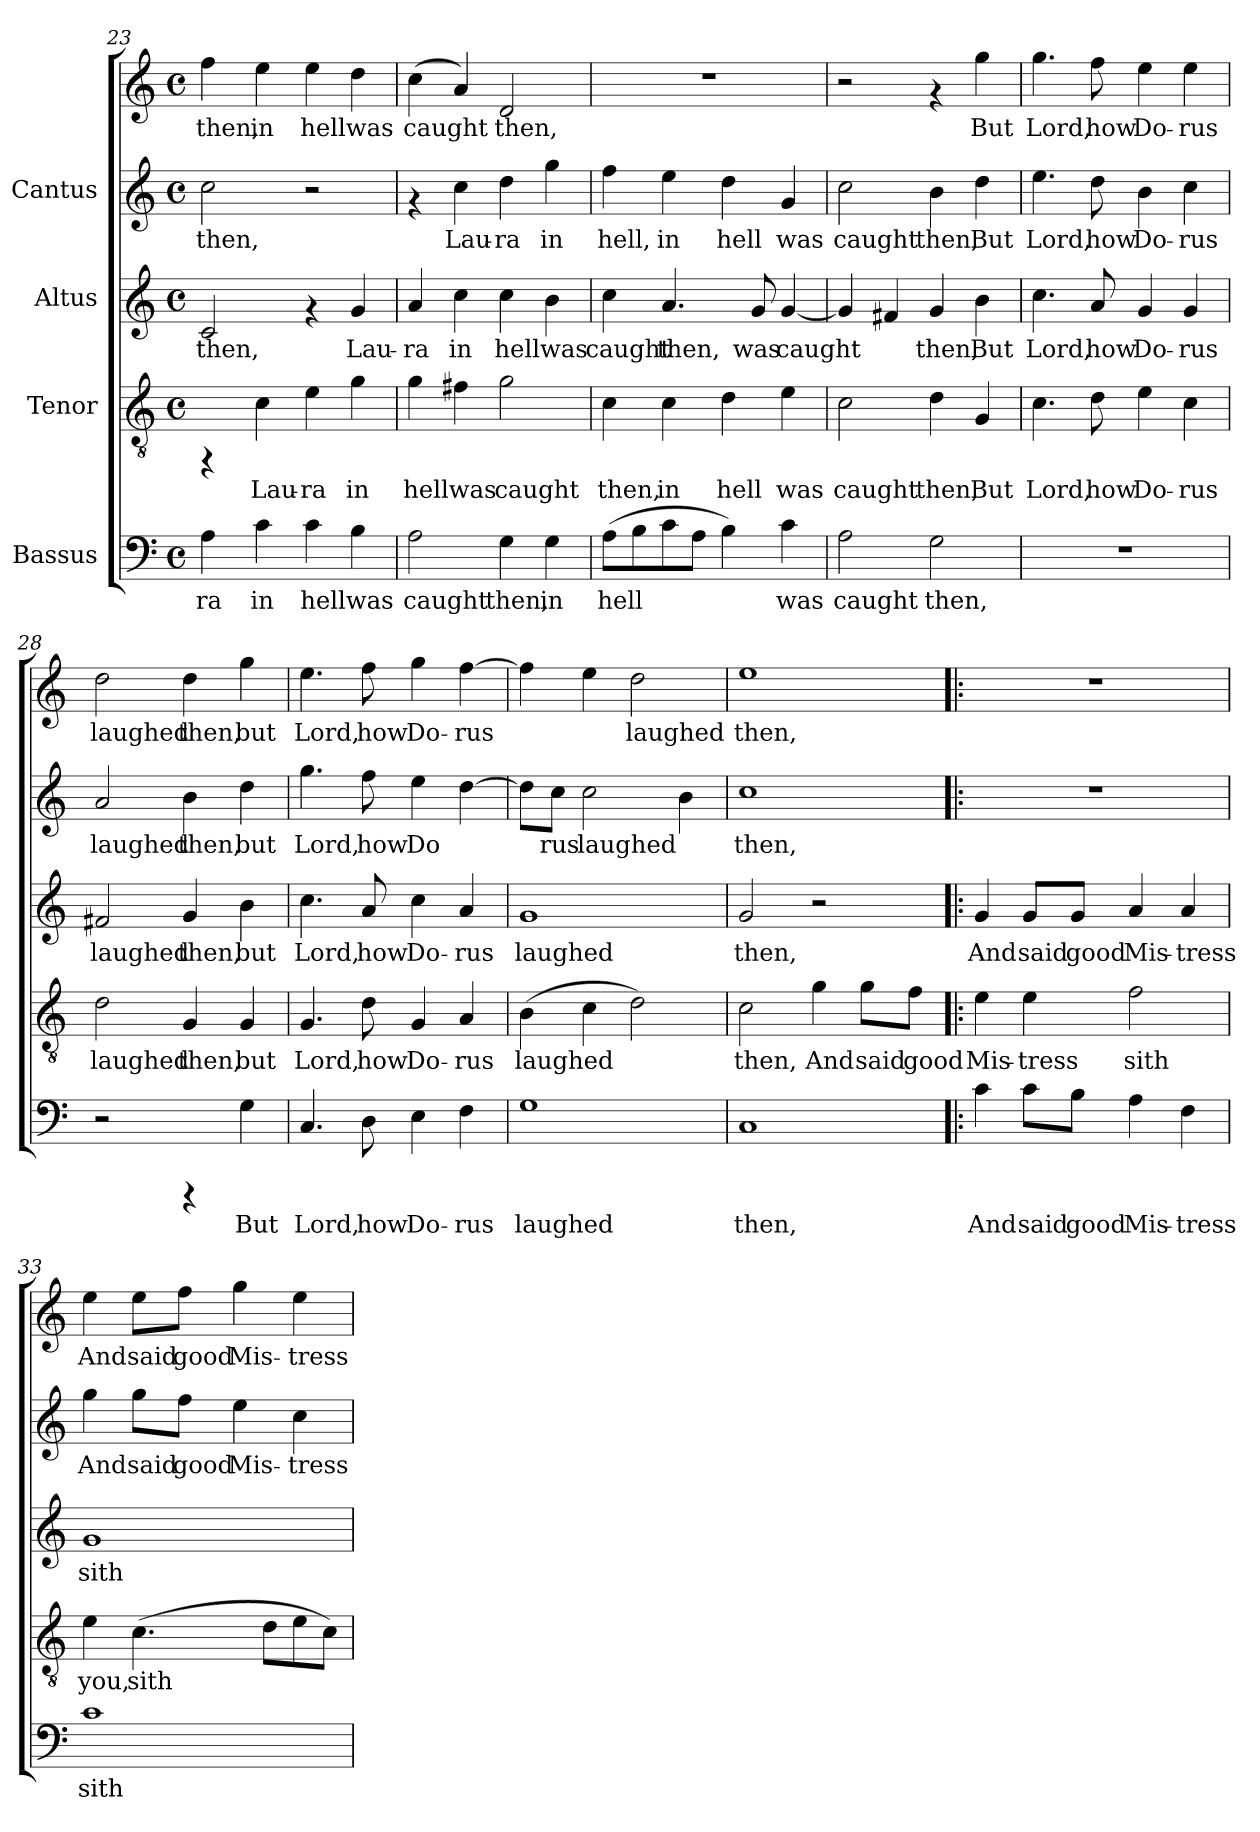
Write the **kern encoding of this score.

**kern	**text	**kern	**text	**kern	**text	**kern	**text	**kern	**text
*part4	*part4	*part3	*part3	*part2	*part2	*part1	*part1	*part1	*part1
*staff5	*staff5	*staff4	*staff4	*staff3	*staff3	*staff2	*staff2	*staff1	*staff1
*I"Bassus	*	*I"Tenor	*	*I"Altus	*	*I"Cantus	*	*	*
*clefF4	*	*clefGv2	*	*clefG2	*	*clefG2	*	*clefG2	*
*M4/4	*	*M4/4	*	*M4/4	*	*M4/4	*	*M4/4	*
*met(c)	*	*met(c)	*	*met(c)	*	*met(c)	*	*met(c)	*
=23	=23	=23	=23	=23	=23	=23	=23	=23	=23
!	!LO:LY:b:cj	!	!	!	!LO:LY:b:cj	!	!LO:LY:b:cj	!	!LO:LY:b
4A\	-ra	4rFF	.	2c/	then,	2cc\	then,	4ff\	then,
!	!LO:LY:b:cj	!	!LO:LY:b:cj	!	!	!	!	!	!LO:LY:b
4c\	in	4c\	Lau-	.	.	.	.	4ee\	in
!	!LO:LY:b:cj	!	!LO:LY:b:cj	!	!	!	!	!	!LO:LY:b
4c\	hell	4e\	-ra	4rf	.	2r	.	4ee\	hell
!	!LO:LY:b:cj	!	!LO:LY:b:cj	!	!LO:LY:b:cj	!	!	!	!LO:LY:b
4B\	was	4g\	in	4g/	Lau-	.	.	4dd\	was
=24	=24	=24	=24	=24	=24	=24	=24	=24	=24
!	!LO:LY:b:cj	!	!LO:LY:b:cj	!	!LO:LY:b:cj	!	!	!	!LO:LY:b
2A\	caught	4g\	hell	4a/	-ra	4rf	.	(>4cc\	caught
!	!	!	!LO:LY:b:cj	!	!LO:LY:b:cj	!	!LO:LY:b:cj	!	!LO:LY:b
.	.	4f#X\	was	4cc\	in	4cc\	Lau-	4a/)	.
!	!LO:LY:b:cj	!	!LO:LY:b:cj	!	!LO:LY:b:cj	!	!LO:LY:b:cj	!	!LO:LY:b
4G\	then,	2g\	caught	4cc\	hell	4dd\	-ra	2d/	then,
!	!LO:LY:b:cj	!	!	!	!LO:LY:b:cj	!	!LO:LY:b:cj	!	!
4G\	in	.	.	4b\	was	4gg\	in	.	.
!!LO:LB:g=z
=25	=25	=25	=25	=25	=25	=25	=25	=25	=25
!	!LO:LY:b:cj	!	!LO:LY:b:cj	!	!LO:LY:b:cj	!	!LO:LY:b:cj	!	!
(>8A\L	hell	4c\	then,	4cc\	caught	4ff\	hell,	1r	.
!	!LO:LY:b:cj	!	!	!	!	!	!	!	!
8B\	.	.	.	.	.	.	.	.	.
!	!LO:LY:b:cj	!	!LO:LY:b:cj	!	!LO:LY:b:cj	!	!LO:LY:b:cj	!	!
8c\	.	4c\	in	4.a/	then,	4ee\	in	.	.
!	!LO:LY:b:cj	!	!	!	!	!	!	!	!
8A\J	.	.	.	.	.	.	.	.	.
!	!LO:LY:b:cj	!	!LO:LY:b:cj	!	!	!	!LO:LY:b:cj	!	!
4B\)	.	4d\	hell	.	.	4dd\	hell	.	.
!	!	!	!	!	!LO:LY:b:cj	!	!	!	!
.	.	.	.	8g/	was	.	.	.	.
!	!LO:LY:b:cj	!	!LO:LY:b:cj	!	!LO:LY:b:cj	!	!LO:LY:b:cj	!	!
4c\	was	4e\	was	[<4g/	caught	4g/	was	.	.
=26	=26	=26	=26	=26	=26	=26	=26	=26	=26
!	!LO:LY:b:cj	!	!LO:LY:b:cj	!	!LO:LY:b:cj	!	!LO:LY:b:cj	!	!
2A\	caught	2c\	caught	4g/]	.	2cc\	caught	2r	.
!	!	!	!	!	!LO:LY:b:cj	!	!	!	!
.	.	.	.	4f#X/	.	.	.	.	.
!	!LO:LY:b:cj	!	!LO:LY:b:cj	!	!LO:LY:b:cj	!	!LO:LY:b:cj	!	!
2G\	then,	4d\	then,	4g/	then,	4b\	then,	4rf	.
!	!	!	!LO:LY:b:cj	!	!LO:LY:b:cj	!	!LO:LY:b:cj	!	!LO:LY:b
.	.	4G/	But	4b\	But	4dd\	But	4gg\	But
=27	=27	=27	=27	=27	=27	=27	=27	=27	=27
!	!	!	!LO:LY:b:cj	!	!LO:LY:b:cj	!	!LO:LY:b:cj	!	!LO:LY:b
1r	.	4.c\	Lord,	4.cc\	Lord,	4.ee\	Lord,	4.gg\	Lord,
!	!	!	!LO:LY:b:cj	!	!LO:LY:b:cj	!	!LO:LY:b:cj	!	!LO:LY:b
.	.	8d\	how	8a/	how	8dd\	how	8ff\	how
!	!	!	!LO:LY:b:cj	!	!LO:LY:b:cj	!	!LO:LY:b:cj	!	!LO:LY:b
.	.	4e\	Do-	4g/	Do-	4b\	Do-	4ee\	Do-
!	!	!	!LO:LY:b:cj	!	!LO:LY:b:cj	!	!LO:LY:b:cj	!	!LO:LY:b
.	.	4c\	-rus	4g/	-rus	4cc\	-rus	4ee\	-rus
=28	=28	=28	=28	=28	=28	=28	=28	=28	=28
!	!	!	!LO:LY:b:cj	!	!LO:LY:b:cj	!	!LO:LY:b:cj	!	!LO:LY:b
2r	.	2d\	laughed	2f#X/	laughed	2a/	laughed	2dd\	laughed
!	!	!	!LO:LY:b:cj	!	!LO:LY:b:cj	!	!LO:LY:b:cj	!	!LO:LY:b
4rCCC	.	4G/	then,	4g/	then,	4b\	then,	4dd\	then,
!	!LO:LY:b:cj	!	!LO:LY:b:cj	!	!LO:LY:b:cj	!	!LO:LY:b:cj	!	!LO:LY:b
4G\	But	4G/	but	4b\	but	4dd\	but	4gg\	but
!!LO:LB:g=z
=29	=29	=29	=29	=29	=29	=29	=29	=29	=29
!	!LO:LY:b:cj	!	!LO:LY:b:cj	!	!LO:LY:b:cj	!	!LO:LY:b:cj	!	!LO:LY:b
4.C/	Lord,	4.G/	Lord,	4.cc\	Lord,	4.gg\	Lord,	4.ee\	Lord,
!	!LO:LY:b:cj	!	!LO:LY:b:cj	!	!LO:LY:b:cj	!	!LO:LY:b:cj	!	!LO:LY:b
8D\	how	8d\	how	8a/	how	8ff\	how	8ff\	how
!	!LO:LY:b:cj	!	!LO:LY:b:cj	!	!LO:LY:b:cj	!	!LO:LY:b:cj	!	!LO:LY:b
4E\	Do-	4G/	Do-	4cc\	Do-	4ee\	Do-	4gg\	Do-
!	!LO:LY:b:cj	!	!LO:LY:b:cj	!	!LO:LY:b:cj	!	!LO:LY:b:cj	!	!LO:LY:b
4F\	-rus	4A/	-rus	4a/	-rus	[>4dd\	--	[>4ff\	-rus
=30	=30	=30	=30	=30	=30	=30	=30	=30	=30
!	!LO:LY:b:cj	!	!LO:LY:b:cj	!	!LO:LY:b:cj	!	!LO:LY:b:cj	!	!LO:LY:b
1G	laughed	(>4B\	laughed	1g	laughed	8dd\L]	.	4ff\]	-
!	!	!	!	!	!	!	!LO:LY:b:cj	!	!
.	.	.	.	.	.	8cc\J	rus	.	.
!	!	!	!LO:LY:b:cj	!	!	!	!LO:LY:b:cj	!	!LO:LY:b
.	.	4c\	.	.	.	2cc\	laughed	4ee\	.
!	!	!	!LO:LY:b:cj	!	!	!	!	!	!LO:LY:b
.	.	2d\)	.	.	.	.	.	2dd\	laughed
!	!	!	!	!	!	!	!LO:LY:b:cj	!	!
.	.	.	.	.	.	4b\	.	.	.
=31	=31	=31	=31	=31	=31	=31	=31	=31	=31
!	!LO:LY:b:cj	!	!LO:LY:b:cj	!	!LO:LY:b:cj	!	!LO:LY:b:cj	!	!LO:LY:b
1C	then,	2c\	then,	2g/	then,	1cc	then,	1ee	then,
!	!	!	!LO:LY:b:cj	!	!	!	!	!	!
.	.	4g\	And	2r	.	.	.	.	.
!	!	!	!LO:LY:b:cj	!	!	!	!	!	!
.	.	8g\L	said	.	.	.	.	.	.
!	!	!	!LO:LY:b:cj	!	!	!	!	!	!
.	.	8f\J	good	.	.	.	.	.	.
=32!|:	=32!|:	=32!|:	=32!|:	=32!|:	=32!|:	=32!|:	=32!|:	=32!|:	=32!|:
!	!LO:LY:b:cj	!	!LO:LY:b:cj	!	!LO:LY:b:cj	!	!	!	!
4c\	And	4e\	Mis-	4g/	And	1r	.	1r	.
!	!LO:LY:b:cj	!	!LO:LY:b:cj	!	!LO:LY:b:cj	!	!	!	!
8c\L	said	4e\	-tress	8g/L	said	.	.	.	.
!	!LO:LY:b:cj	!	!	!	!LO:LY:b:cj	!	!	!	!
8B\J	good	.	.	8g/J	good	.	.	.	.
!	!LO:LY:b:cj	!	!LO:LY:b:cj	!	!LO:LY:b:cj	!	!	!	!
4A\	Mis-	2f\	sith	4a/	Mis-	.	.	.	.
!	!LO:LY:b:cj	!	!	!	!LO:LY:b:cj	!	!	!	!
4F\	-tress	.	.	4a/	-tress	.	.	.	.
!!LO:PB:g=z
=33	=33	=33	=33	=33	=33	=33	=33	=33	=33
!	!LO:LY:b:cj	!	!LO:LY:b:cj	!	!LO:LY:b:cj	!	!LO:LY:b:cj	!	!LO:LY:b
1c	sith	4e\	you,	1g	sith	4gg\	And	4ee\	And
!	!	!	!LO:LY:b:cj	!	!	!	!LO:LY:b:cj	!	!LO:LY:b
.	.	(>4.c\	sith	.	.	8gg\L	said	8ee\L	said
!	!	!	!	!	!	!	!LO:LY:b:cj	!	!LO:LY:b
.	.	.	.	.	.	8ff\J	good	8ff\J	good
!	!	!	!	!	!	!	!LO:LY:b:cj	!	!LO:LY:b
.	.	.	.	.	.	4ee\	Mis-	4gg\	Mis-
!	!	!	!LO:LY:b:cj	!	!	!	!	!	!
.	.	8d\L	.	.	.	.	.	.	.
!	!	!	!LO:LY:b:cj	!	!	!	!LO:LY:b:cj	!	!LO:LY:b
.	.	8e\	.	.	.	4cc\	-tress	4ee\	-tress
!	!	!	!LO:LY:b:cj	!	!	!	!	!	!
.	.	8c\J)	.	.	.	.	.	.	.
=	=	=	=	=	=	=	=	=	=
*-	*-	*-	*-	*-	*-	*-	*-	*-	*-
